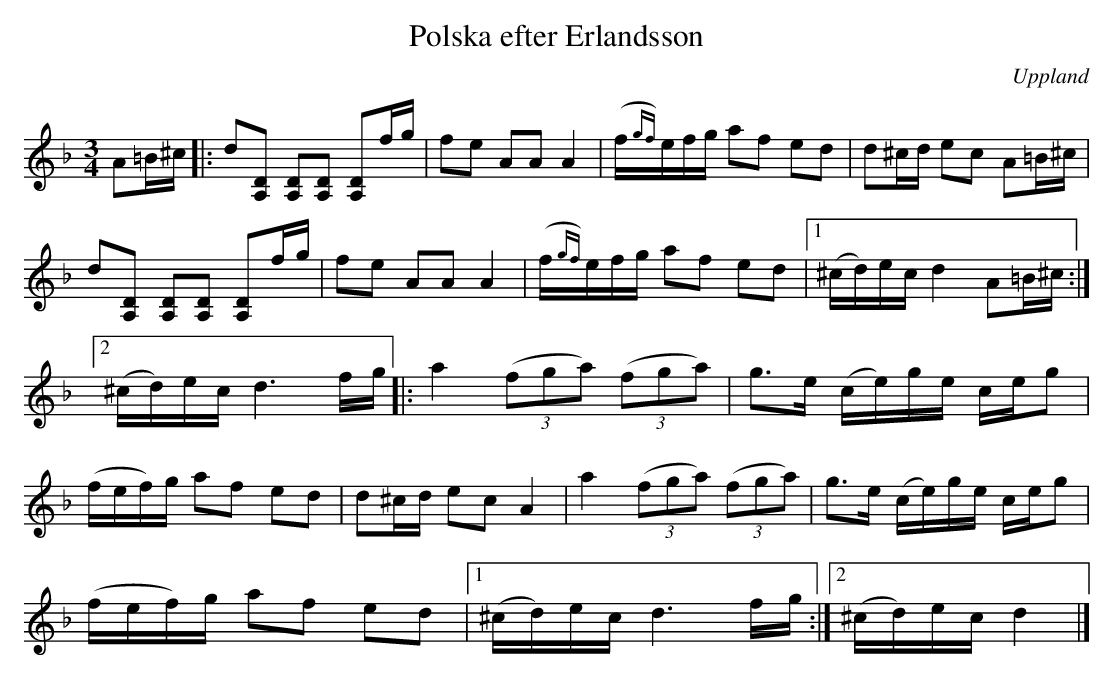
X:1
T: Polska efter Erlandsson
O: Uppland
M: 3/4
L: 1/16
K: Dm
A2=B^c |: d2[D2A,2] [D2A,2][D2A,2] [A,2D2]fg | f2e2 A2A2 A4 | (f{gf})efg a2f2 e2d2 | d2^cd e2c2 A2=B^c |
          d2[D2A,2] [D2A,2][D2A,2] [A,2D2]fg | f2e2 A2A2 A4 | (f{gf})efg a2f2 e2d2 |1 (^cd)ec d4 A2=B^c :|2
(^cd)ec d6fg |: a4 ((3f2g2a2) ((3f2g2a2) |  g2>e2 (ce)ge ceg2 |
(fef)g a2f2 e2d2 | d2^cd e2c2 A4 | a4 ((3f2g2a2) ((3f2g2a2) |  g2>e2 (ce)ge ceg2 |
(fef)g a2f2 e2d2 |1 (^cd)ec d6 fg :|2 (^cd)ec d4 |]
